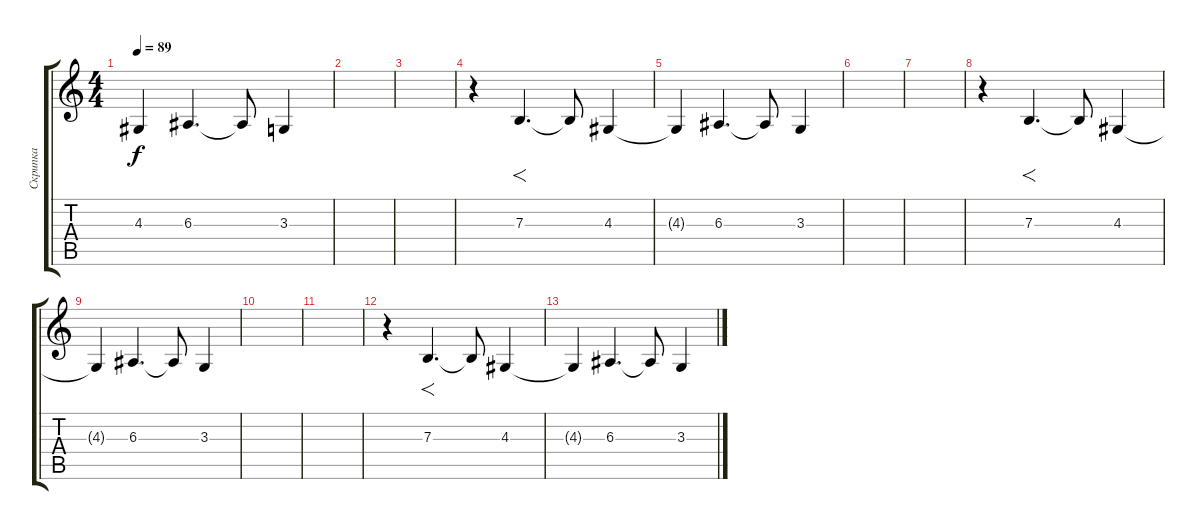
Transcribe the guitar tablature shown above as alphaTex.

\track ("Скрипка" "Скрипка") {instrument stringensemble2}
\staff {score tabs}
\tuning (Db4 Ab3 E3 B2 Gb2 B1) {hide}
\ts (4 4)
\tempo 89
\clef g2
\ks c
4.3{t}.4{dy f} 6.3.4{d} 6.3{t}.8 3.3.4 |
|
|
r.4 7.3.4{f d} 7.3{t}.8 4.3.4 |
4.3{t}.4 6.3.4{d} 6.3{t}.8 3.3.4 |
|
|
r.4 7.3.4{f d} 7.3{t}.8 4.3.4 |
4.3{t}.4 6.3.4{d} 6.3{t}.8 3.3.4 |
|
|
r.4 7.3.4{f d} 7.3{t}.8 4.3.4 |
4.3{t}.4 6.3.4{d} 6.3{t}.8 3.3.4
